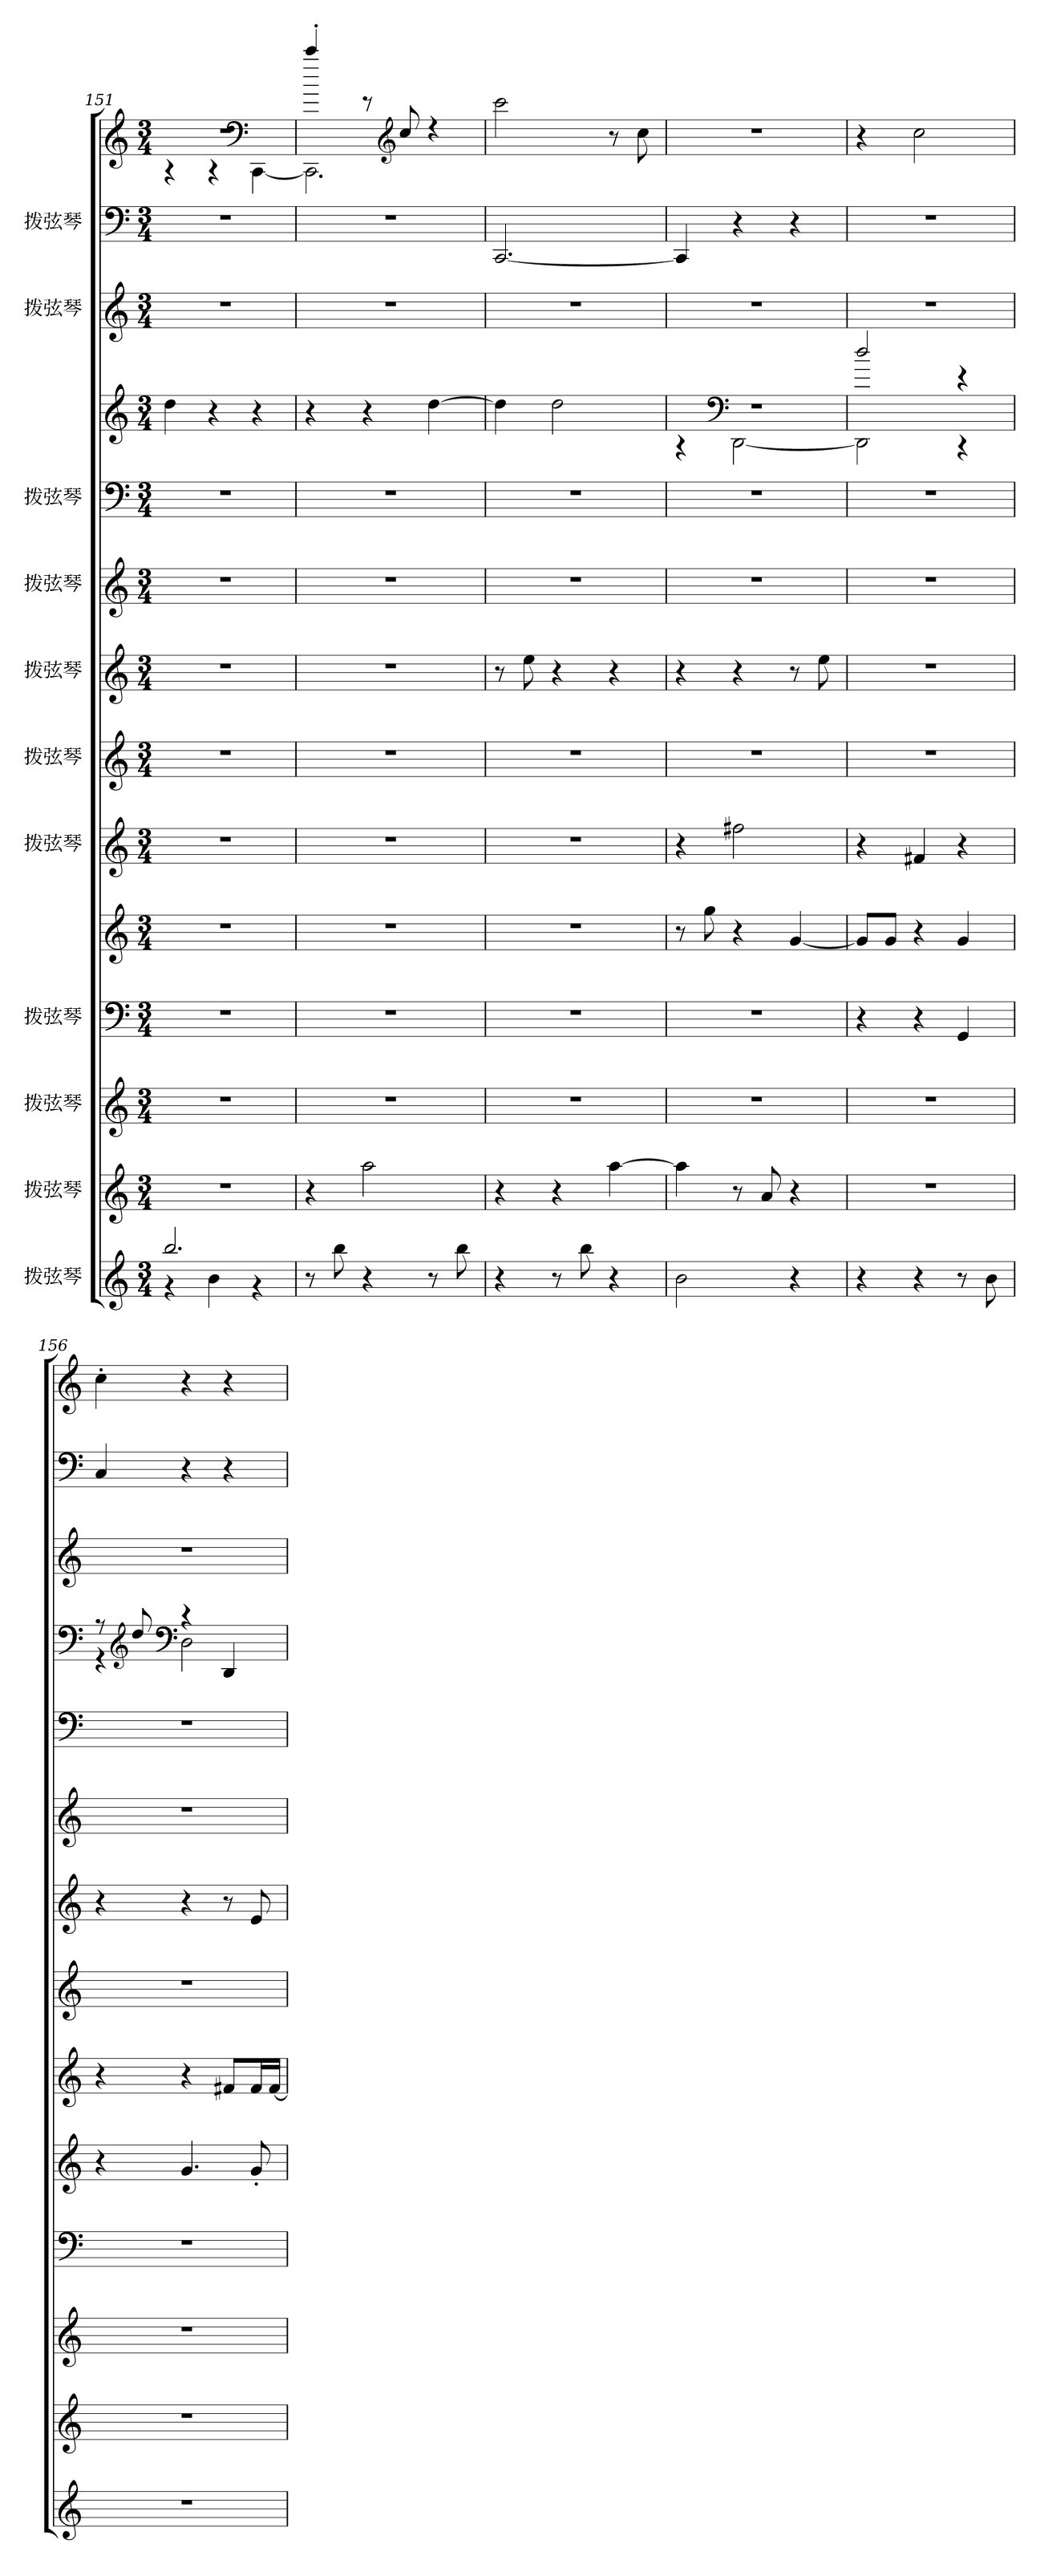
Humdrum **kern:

**kern	**kern	**kern	**kern	**kern	**kern	**kern	**kern	**kern	**kern	**kern	**kern	**kern	**kern
*part11	*part10	*part9	*part8	*part8	*part7	*part6	*part5	*part4	*part3	*part3	*part2	*part1	*part1
*staff14	*staff13	*staff12	*staff11	*staff10	*staff9	*staff8	*staff7	*staff6	*staff5	*staff4	*staff3	*staff2	*staff1
*I"拨弦琴	*I"拨弦琴	*I"拨弦琴	*I"拨弦琴	*	*I"拨弦琴	*I"拨弦琴	*I"拨弦琴	*I"拨弦琴	*I"拨弦琴	*	*I"拨弦琴	*I"拨弦琴	*
!!LO:PB:g=z
*clefG2	*clefG2	*clefG2	*clefF4	*clefG2	*clefG2	*clefG2	*clefG2	*clefG2	*clefF4	*clefG2	*clefG2	*clefF4	*clefG2
*k[]	*k[]	*k[]	*k[]	*k[]	*k[]	*k[]	*k[]	*k[]	*k[]	*k[]	*k[]	*k[]	*k[]
*M3/4	*M3/4	*M3/4	*M3/4	*M3/4	*M3/4	*M3/4	*M3/4	*M3/4	*M3/4	*M3/4	*M3/4	*M3/4	*M3/4
=151	=151	=151	=151	=151	=151	=151	=151	=151	=151	=151	=151	=151	=151
*^	*	*	*	*	*	*	*	*	*	*	*	*	*^
2.bb/	4r	2.r	2.r	2.r	2.r	2.r	2.r	2.r	2.r	2.r	4dd\	2.r	2.r	2.r	4r
.	4b\	.	.	.	.	.	.	.	.	.	4r	.	.	.	4r
*	*	*	*	*	*	*	*	*	*	*	*	*	*	*clefF4	*
.	4r	.	.	.	.	.	.	.	.	.	4r	.	.	.	[4CC\
*v	*v	*	*	*	*	*	*	*	*	*	*	*	*	*	*
=152	=152	=152	=152	=152	=152	=152	=152	=152	=152	=152	=152	=152	=152	=152
8r	4r	2.r	2.r	2.r	2.r	2.r	2.r	2.r	2.r	4r	2.r	2.r	4ccc'/	2.CC\]
8bb\	.	.	.	.	.	.	.	.	.	.	.	.	.	.
4r	2aa\	.	.	.	.	.	.	.	.	4r	.	.	8r	.
*	*	*	*	*	*	*	*	*	*	*	*	*	*clefG2	*
.	.	.	.	.	.	.	.	.	.	.	.	.	8cc/	.
8r	.	.	.	.	.	.	.	.	.	[4dd\	.	.	4r	.
8bb\	.	.	.	.	.	.	.	.	.	.	.	.	.	.
*	*	*	*	*	*	*	*	*	*	*	*	*	*v	*v
=153	=153	=153	=153	=153	=153	=153	=153	=153	=153	=153	=153	=153	=153
4r	4r	2.r	2.r	2.r	2.r	2.r	8r	2.r	2.r	4dd\]	2.r	[2.CC/	2ccc\
.	.	.	.	.	.	.	8ee\	.	.	.	.	.	.
8r	4r	.	.	.	.	.	4r	.	.	2dd\	.	.	.
8bb\	.	.	.	.	.	.	.	.	.	.	.	.	.
4r	[4aa\	.	.	.	.	.	4r	.	.	.	.	.	8r
.	.	.	.	.	.	.	.	.	.	.	.	.	8cc\
=154	=154	=154	=154	=154	=154	=154	=154	=154	=154	=154	=154	=154	=154
*	*	*	*	*	*	*	*	*	*	*^	*	*	*
2b\	4aa\]	2.r	2.r	8r	4r	2.r	4r	2.r	2.r	2.r	4r	2.r	4CC/]	2.r
.	.	.	.	8gg\	.	.	.	.	.	.	.	.	.	.
*	*	*	*	*	*	*	*	*	*	*clefF4	*	*	*	*
.	8r	.	.	4r	2ff#X\	.	4r	.	.	.	[2DD\	.	4r	.
.	8a/	.	.	.	.	.	.	.	.	.	.	.	.	.
4r	4r	.	.	[4g/	.	.	8r	.	.	.	.	.	4r	.
.	.	.	.	.	.	.	8ee\	.	.	.	.	.	.	.
=155	=155	=155	=155	=155	=155	=155	=155	=155	=155	=155	=155	=155	=155	=155
4r	2.r	2.r	4r	8g/L]	4r	2.r	2.r	2.r	2.r	2dd/	2DD\]	2.r	2.r	4r
.	.	.	.	8g/J	.	.	.	.	.	.	.	.	.	.
4r	.	.	4r	4r	4f#X/	.	.	.	.	.	.	.	.	2cc\
8r	.	.	4GG/	4g/	4r	.	.	.	.	4r	4r	.	.	.
8b\	.	.	.	.	.	.	.	.	.	.	.	.	.	.
!!LO:PB:g=z
=156	=156	=156	=156	=156	=156	=156	=156	=156	=156	=156	=156	=156	=156	=156
2.r	2.r	2.r	2.r	4r	4r	2.r	4r	2.r	2.r	8r	4r	2.r	4C/	4cc'\
*	*	*	*	*	*	*	*	*	*	*clefG2	*	*	*	*
.	.	.	.	.	.	.	.	.	.	8dd/	.	.	.	.
*	*	*	*	*	*	*	*	*	*	*clefF4	*	*	*	*
.	.	.	.	4.g/	4r	.	4r	.	.	4r	2D\	.	4r	4r
.	.	.	.	.	8f#X/L	.	8r	.	.	4DD/	.	.	4r	4r
.	.	.	.	8g'/	16f#/L	.	8e/	.	.	.	.	.	.	.
.	.	.	.	.	[16f#/JJ	.	.	.	.	.	.	.	.	.
*	*	*	*	*	*	*	*	*	*	*v	*v	*	*	*
=	=	=	=	=	=	=	=	=	=	=	=	=	=
*-	*-	*-	*-	*-	*-	*-	*-	*-	*-	*-	*-	*-	*-
